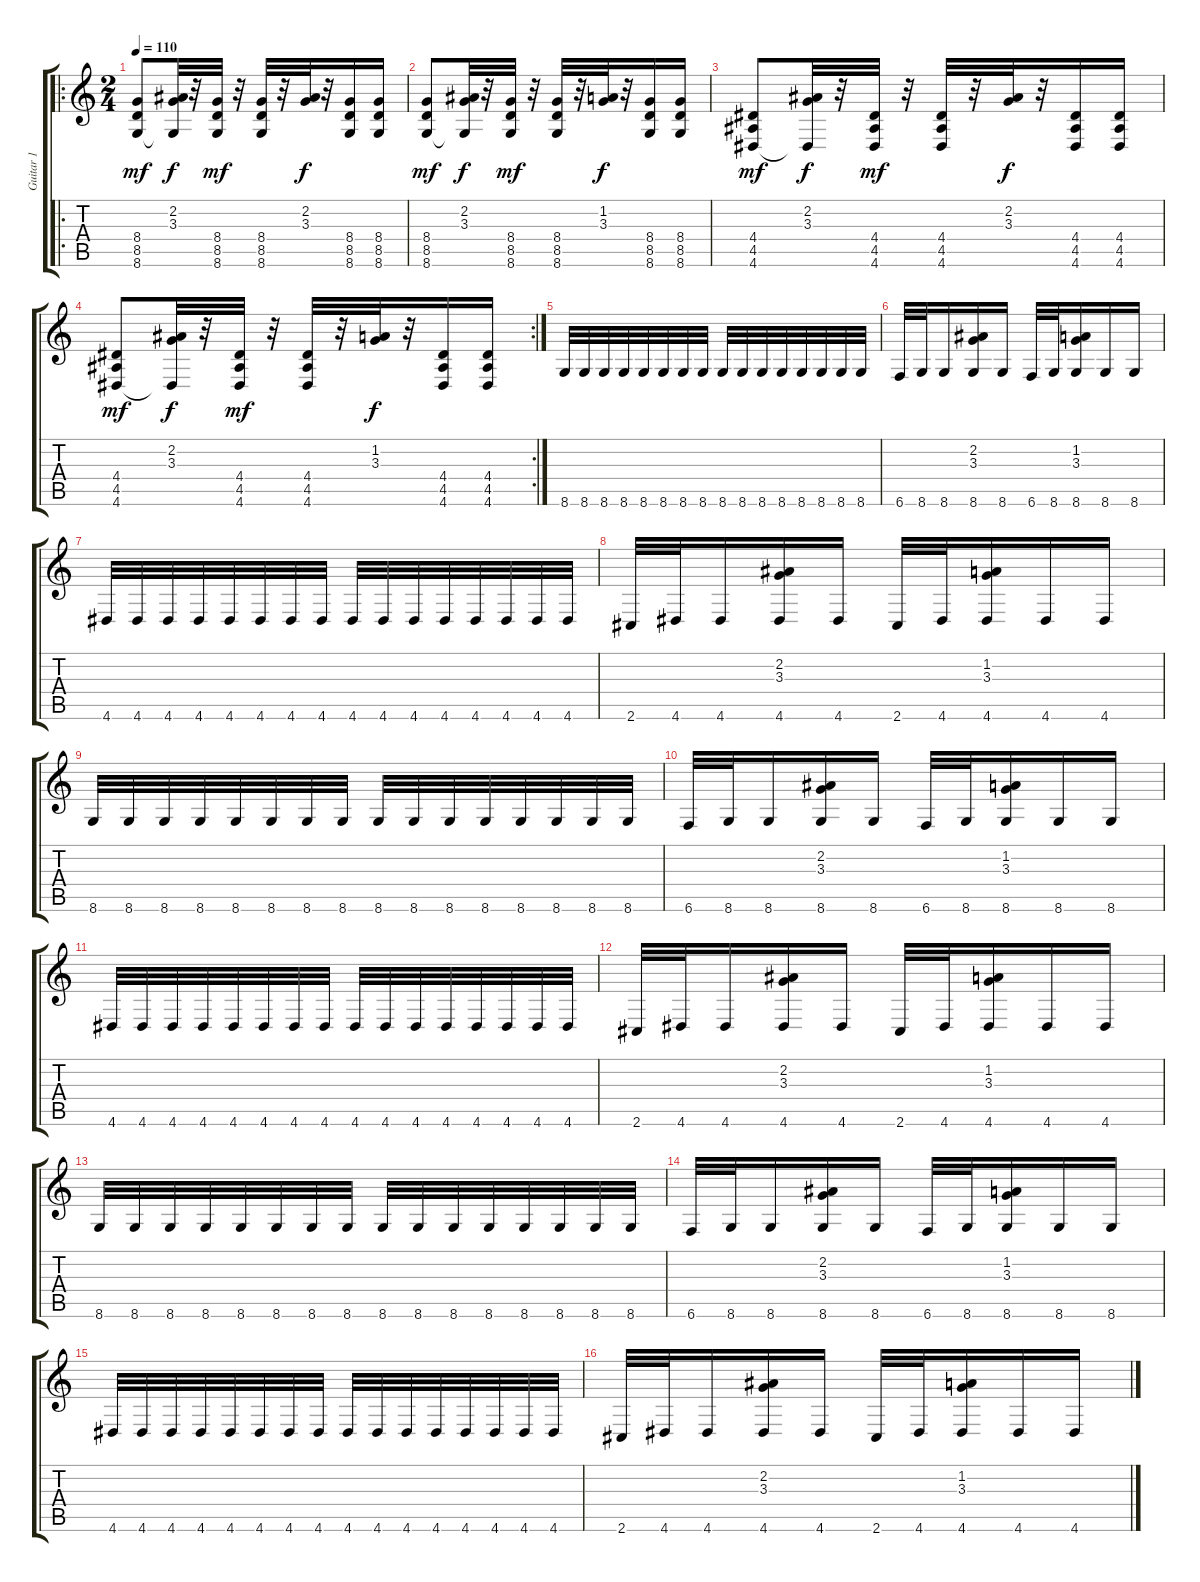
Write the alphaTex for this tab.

\track ("Guitar 1" "Guitar 1") {instrument distortionguitar}
\staff {score tabs}
\tuning (Db4 Ab3 E3 B2 Gb2 B1) {hide}
\ro
\ts (2 4)
\tempo 110
\clef g2
\ks c
(8.4 8.5 8.6).8{dy mf} (2.2 3.3 8.6{t}).32{dy f} r.32 (8.4 8.5 8.6).32{dy mf} r.32 (8.4 8.5 8.6).32 r.32 (2.2 3.3).32{dy f} r.32 (8.4 8.5 8.6).16 (8.4 8.5 8.6).16 |
(8.4 8.5 8.6).8{dy mf} (2.2 3.3 8.6{t}).32{dy f} r.32 (8.4 8.5 8.6).32{dy mf} r.32 (8.4 8.5 8.6).32 r.32 (1.2 3.3).32{dy f} r.32 (8.4 8.5 8.6).16 (8.4 8.5 8.6).16 |
(4.4 4.5 4.6).8{dy mf} (2.2 3.3 4.6{t}).32{dy f} r.32 (4.4 4.5 4.6).32{dy mf} r.32 (4.4 4.5 4.6).32 r.32 (2.2 3.3).32{dy f} r.32 (4.4 4.5 4.6).16 (4.4 4.5 4.6).16 |
\rc 2
(4.4 4.5 4.6).8{dy mf} (2.2 3.3 4.6{t}).32{dy f} r.32 (4.4 4.5 4.6).32{dy mf} r.32 (4.4 4.5 4.6).32 r.32 (1.2 3.3).32{dy f} r.32 (4.4 4.5 4.6).16 (4.4 4.5 4.6).16 |
8.6.32 8.6.32 8.6.32 8.6.32 8.6.32 8.6.32 8.6.32 8.6.32 8.6.32 8.6.32 8.6.32 8.6.32 8.6.32 8.6.32 8.6.32 8.6.32 |
6.6.32 8.6.32 8.6.16 (2.2 3.3 8.6).16 8.6.16 6.6.32 8.6.32 (1.2 3.3 8.6).16 8.6.16 8.6.16 |
4.6.32 4.6.32 4.6.32 4.6.32 4.6.32 4.6.32 4.6.32 4.6.32 4.6.32 4.6.32 4.6.32 4.6.32 4.6.32 4.6.32 4.6.32 4.6.32 |
2.6.32 4.6.32 4.6.16 (2.2 3.3 4.6).16 4.6.16 2.6.32 4.6.32 (1.2 3.3 4.6).16 4.6.16 4.6.16 |
8.6.32 8.6.32 8.6.32 8.6.32 8.6.32 8.6.32 8.6.32 8.6.32 8.6.32 8.6.32 8.6.32 8.6.32 8.6.32 8.6.32 8.6.32 8.6.32 |
6.6.32 8.6.32 8.6.16 (2.2 3.3 8.6).16 8.6.16 6.6.32 8.6.32 (1.2 3.3 8.6).16 8.6.16 8.6.16 |
4.6.32 4.6.32 4.6.32 4.6.32 4.6.32 4.6.32 4.6.32 4.6.32 4.6.32 4.6.32 4.6.32 4.6.32 4.6.32 4.6.32 4.6.32 4.6.32 |
2.6.32 4.6.32 4.6.16 (2.2 3.3 4.6).16 4.6.16 2.6.32 4.6.32 (1.2 3.3 4.6).16 4.6.16 4.6.16 |
8.6.32 8.6.32 8.6.32 8.6.32 8.6.32 8.6.32 8.6.32 8.6.32 8.6.32 8.6.32 8.6.32 8.6.32 8.6.32 8.6.32 8.6.32 8.6.32 |
6.6.32 8.6.32 8.6.16 (2.2 3.3 8.6).16 8.6.16 6.6.32 8.6.32 (1.2 3.3 8.6).16 8.6.16 8.6.16 |
4.6.32 4.6.32 4.6.32 4.6.32 4.6.32 4.6.32 4.6.32 4.6.32 4.6.32 4.6.32 4.6.32 4.6.32 4.6.32 4.6.32 4.6.32 4.6.32 |
2.6.32 4.6.32 4.6.16 (2.2 3.3 4.6).16 4.6.16 2.6.32 4.6.32 (1.2 3.3 4.6).16 4.6.16 4.6.16
